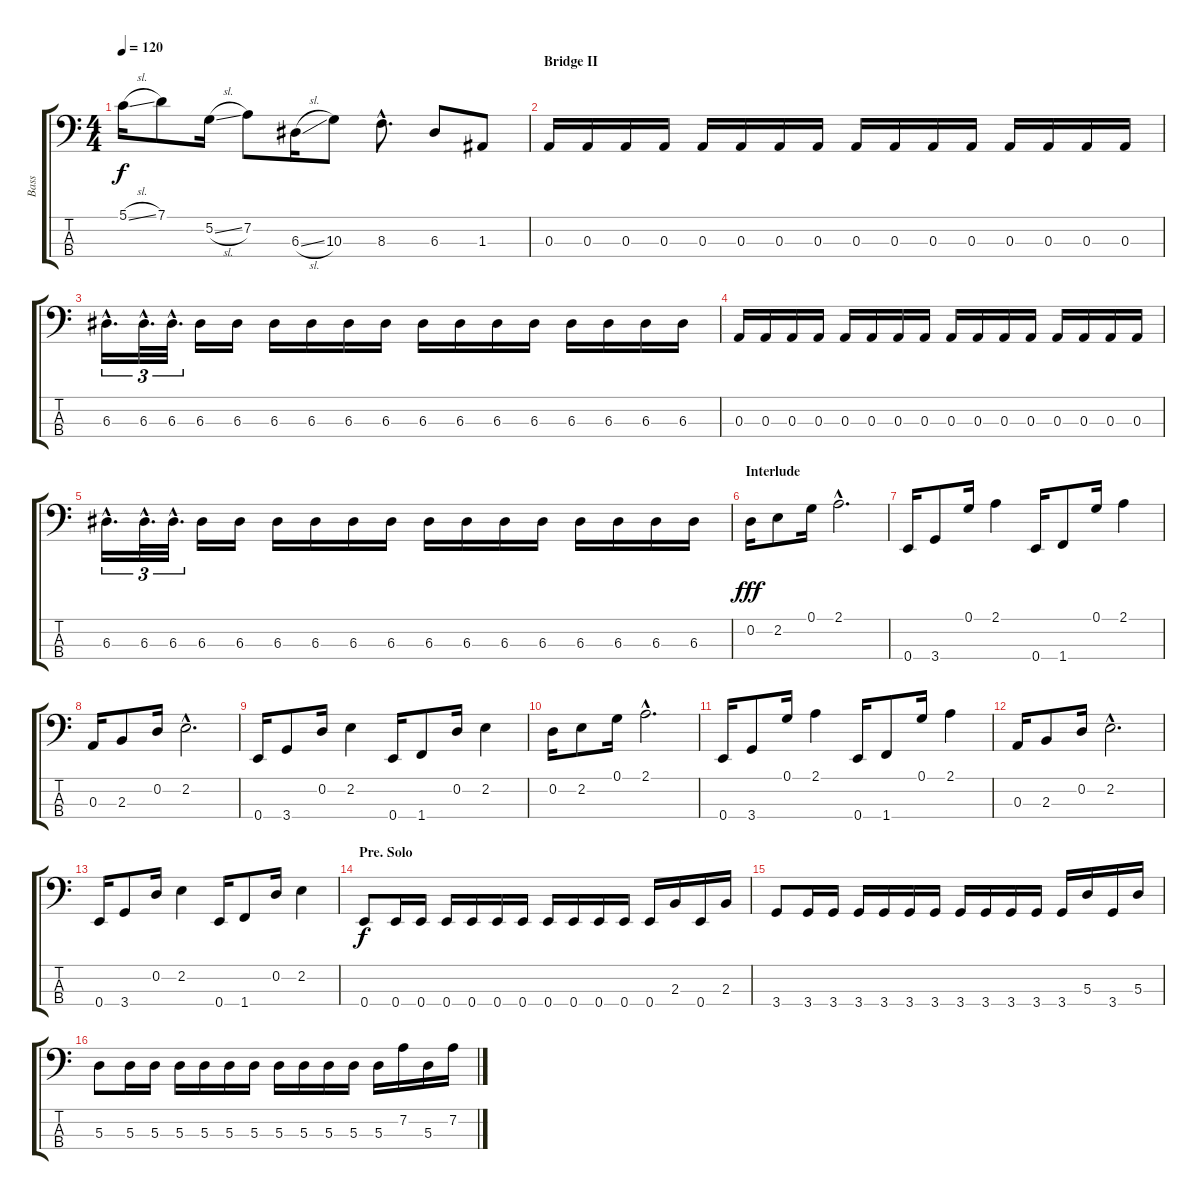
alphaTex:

\track ("Bass" "Bass") {instrument electricbassfinger}
\staff {score tabs}
\tuning (G2 D2 A1 E1) {hide}
\ts (4 4)
\tempo 120
\clef f4
\ks c
5.1{sl}.16{dy f} 7.1.8 5.2{sl}.16 7.2.8 6.3{sl}.16 10.3.8 8.3{hac}.8{d} 6.3.8 1.3.8 |
\section ("" "Bridge II")
0.3.16{instrument electricbassfinger} 0.3.16 0.3.16 0.3.16 0.3.16 0.3.16 0.3.16 0.3.16 0.3.16 0.3.16 0.3.16 0.3.16 0.3.16 0.3.16 0.3.16 0.3.16 |
6.3{hac}.16{d tu (3 2)} 6.3{hac}.32{d tu (3 2)} 6.3{hac}.32{d tu (3 2)} 6.3.16 6.3.16 6.3.16 6.3.16 6.3.16 6.3.16 6.3.16 6.3.16 6.3.16 6.3.16 6.3.16 6.3.16 6.3.16 6.3.16 |
0.3.16 0.3.16 0.3.16 0.3.16 0.3.16 0.3.16 0.3.16 0.3.16 0.3.16 0.3.16 0.3.16 0.3.16 0.3.16 0.3.16 0.3.16 0.3.16 |
6.3{hac}.16{d tu (3 2)} 6.3{hac}.32{d tu (3 2)} 6.3{hac}.32{d tu (3 2)} 6.3.16 6.3.16 6.3.16 6.3.16 6.3.16 6.3.16 6.3.16 6.3.16 6.3.16 6.3.16 6.3.16 6.3.16 6.3.16 6.3.16 |
\section ("" "Interlude")
0.2.16{dy fff volume 14} 2.2.8 0.1.16 2.1{hac}.2{d} |
0.4.16 3.4.8 0.1.16 2.1.4 0.4.16 1.4.8 0.1.16 2.1.4 |
0.3.16 2.3.8 0.2.16 2.2{hac}.2{d} |
0.4.16 3.4.8 0.2.16 2.2.4 0.4.16 1.4.8 0.2.16 2.2.4 |
0.2.16 2.2.8 0.1.16 2.1{hac}.2{d} |
0.4.16 3.4.8 0.1.16 2.1.4 0.4.16 1.4.8 0.1.16 2.1.4 |
0.3.16 2.3.8 0.2.16 2.2{hac}.2{d} |
0.4.16 3.4.8 0.2.16 2.2.4 0.4.16 1.4.8 0.2.16 2.2.4 |
\section ("" "Pre. Solo")
0.4.8{dy f} 0.4.16 0.4.16 0.4.16 0.4.16 0.4.16 0.4.16 0.4.16 0.4.16 0.4.16 0.4.16 0.4.16 2.3.16 0.4.16 2.3.16 |
3.4.8 3.4.16 3.4.16 3.4.16 3.4.16 3.4.16 3.4.16 3.4.16 3.4.16 3.4.16 3.4.16 3.4.16 5.3.16 3.4.16 5.3.16 |
5.3.8 5.3.16 5.3.16 5.3.16 5.3.16 5.3.16 5.3.16 5.3.16 5.3.16 5.3.16 5.3.16 5.3.16 7.2.16 5.3.16 7.2.16
